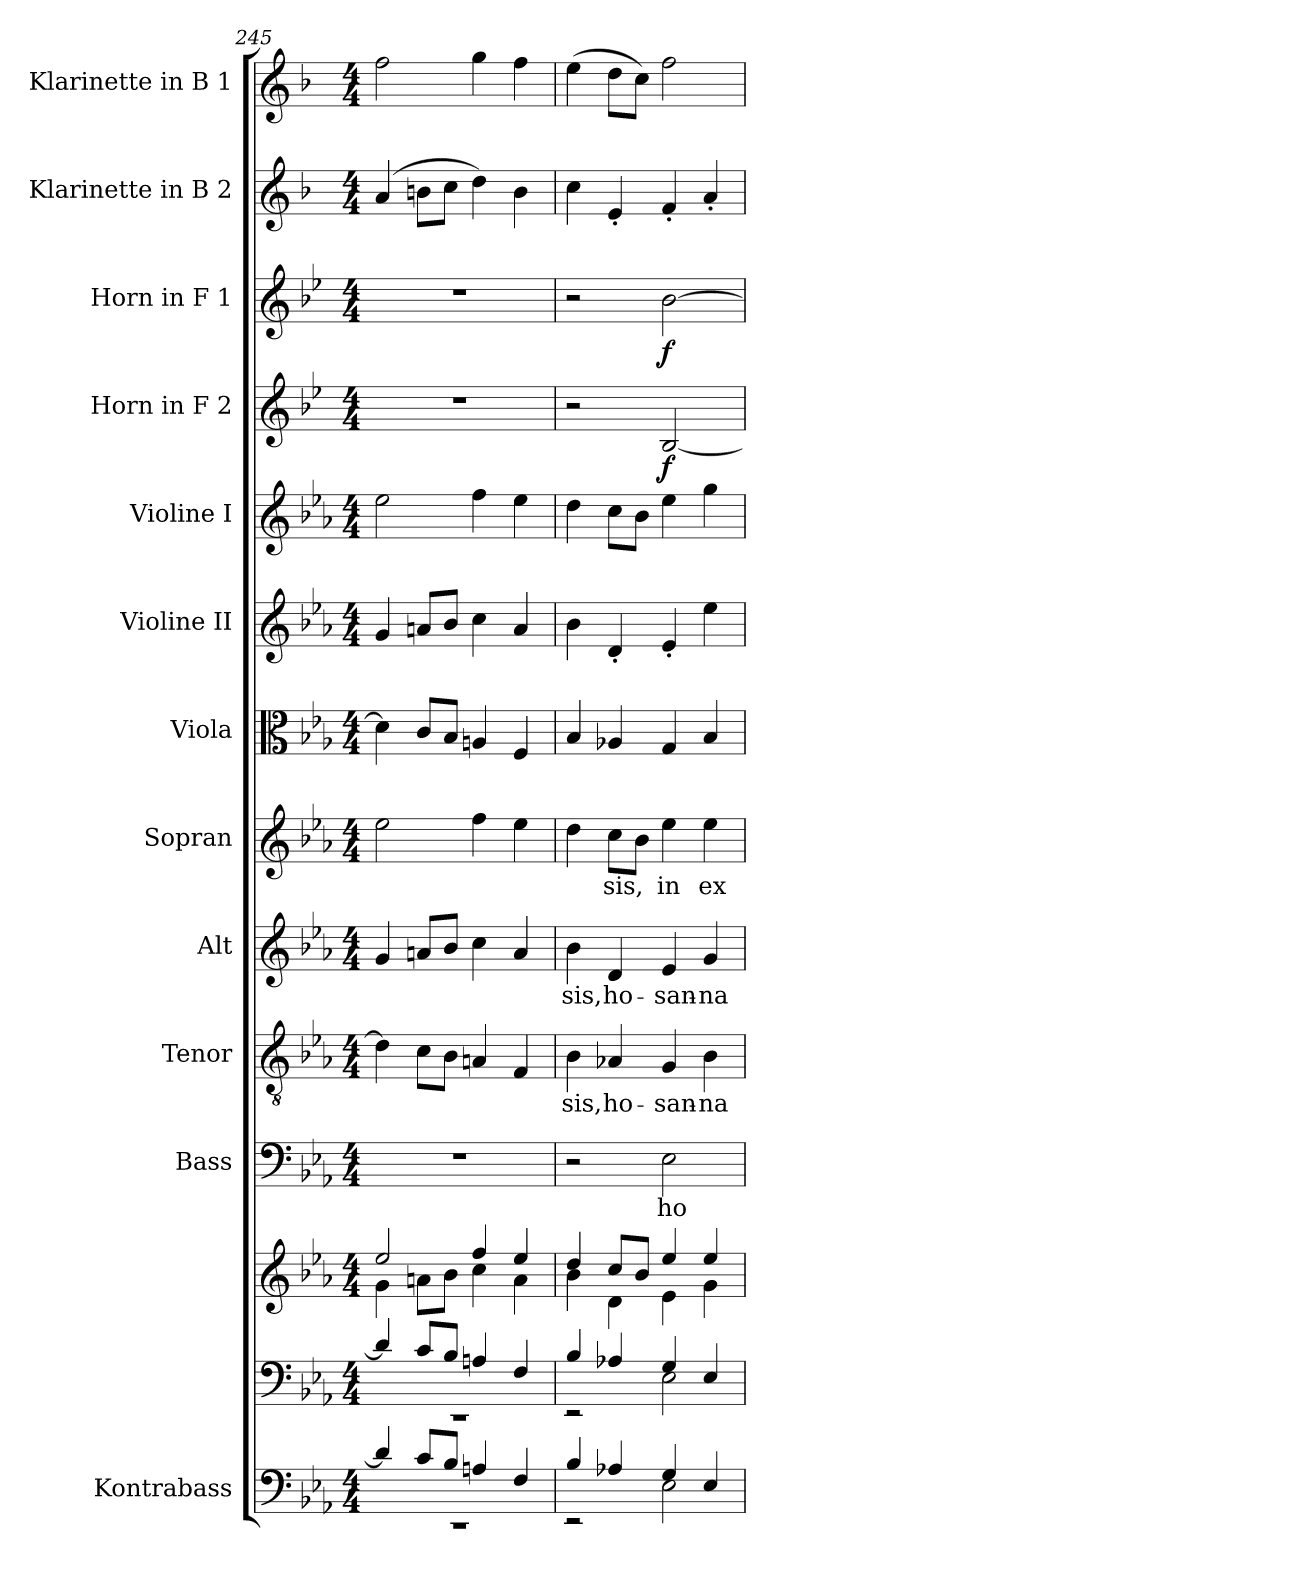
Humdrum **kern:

**kern	**kern	**kern	**kern	**text	**kern	**text	**kern	**text	**kern	**text	**kern	**kern	**kern	**kern	**dynam	**kern	**dynam	**kern	**kern
*part13	*part12	*part12	*part11	*part11	*part10	*part10	*part9	*part9	*part8	*part8	*part7	*part6	*part5	*part4	*part4	*part3	*part3	*part2	*part1
*staff14	*staff13	*staff12	*staff11	*staff11	*staff10	*staff10	*staff9	*staff9	*staff8	*staff8	*staff7	*staff6	*staff5	*staff4	*staff4	*staff3	*staff3	*staff2	*staff1
*I"Kontrabass	*	*	*I"Bass	*	*I"Tenor	*	*I"Alt	*	*I"Sopran	*	*I"Viola	*I"Violine II	*I"Violine I	*I"Horn in F 2	*	*I"Horn in F 1	*	*I"Klarinette in B 2	*I"Klarinette in B 1
*I'Kb.	*	*	*I'B	*	*I'T	*	*I'A	*	*I'S	*	*I'Vla.	*I'Vl. II	*I'Vl. I	*I'Hrn. 2	*	*I'Hrn. 1	*	*	*
*clefF4	*clefF4	*clefG2	*clefF4	*	*clefGv2	*	*clefG2	*	*clefG2	*	*clefC3	*clefG2	*clefG2	*clefG2	*	*clefG2	*	*clefG2	*clefG2
*ITrd7c12	*	*	*	*	*	*	*	*	*	*	*	*	*	*ITrd4c7	*	*ITrd4c7	*	*ITrd1c2	*ITrd1c2
*k[b-e-a-]	*k[b-e-a-]	*k[b-e-a-]	*k[b-e-a-]	*	*k[b-e-a-]	*	*k[b-e-a-]	*	*k[b-e-a-]	*	*k[b-e-a-]	*k[b-e-a-]	*k[b-e-a-]	*k[b-e-a-]	*	*k[b-e-a-]	*	*k[b-e-a-]	*k[b-e-a-]
*E-:	*E-:	*E-:	*E-:	*	*E-:	*	*E-:	*	*E-:	*	*E-:	*E-:	*E-:	*E-:	*	*E-:	*	*E-:	*E-:
*M4/4	*M4/4	*M4/4	*M4/4	*	*M4/4	*	*M4/4	*	*M4/4	*	*M4/4	*M4/4	*M4/4	*M4/4	*	*M4/4	*	*M4/4	*M4/4
=245	=245	=245	=245	=245	=245	=245	=245	=245	=245	=245	=245	=245	=245	=245	=245	=245	=245	=245	=245
*^	*^	*^	*	*	*	*	*	*	*	*	*	*	*	*	*	*	*	*	*
4D/]	1rEE	4d/]	1rEE	2ee-/	4g\	1r	.	4d\]	.	4g/	.	2ee-\	.	4d\]	4g/	2ee-\	1r	.	1r	.	(4g/	2ee-\
8C/L	.	8c/L	.	.	8an\L	.	.	8c\L	.	8an/L	.	.	.	8c/L	8an/L	.	.	.	.	.	8an\L	.
8BB-/J	.	8B-/J	.	.	8b-\J	.	.	8B-\J	.	8b-/J	.	.	.	8B-/J	8b-/J	.	.	.	.	.	8b-\J	.
4AAn/	.	4An/	.	4ff/	4cc\	.	.	4An/	.	4cc\	.	4ff\	.	4An/	4cc\	4ff\	.	.	.	.	4cc\)	4ff\
4FF/	.	4F/	.	4ee-/	4a\	.	.	4F/	.	4a/	.	4ee-\	.	4F/	4a/	4ee-\	.	.	.	.	4a\	4ee-\
=246	=246	=246	=246	=246	=246	=246	=246	=246	=246	=246	=246	=246	=246	=246	=246	=246	=246	=246	=246	=246	=246	=246
!	!	!	!	!	!	!	!	!	!LO:LY:b	!	!LO:LY:b	!	!	!	!	!	!	!	!	!	!	!
4BB-/	2rEE	4B-/	2rEE	4dd/	4b-\	2r	.	4B-\	-sis,	4b-\	-sis,	4dd\	.	4B-/	4b-\	4dd\	2r	.	2r	.	4b-\	(>4dd\
!	!	!	!	!	!	!	!	!	!LO:LY:b	!	!LO:LY:b	!	!LO:LY:b	!	!	!	!	!	!	!	!	!
4AA-X/	.	4A-X/	.	8cc/L	4d\	.	.	4A-X/	ho-	4d/	ho-	8cc\L	-sis,	4A-X/	4d'</	8cc\L	.	.	.	.	4d'</	8cc\L
.	.	.	.	8b-/J	.	.	.	.	.	.	.	8b-\J	.	.	.	8b-\J	.	.	.	.	.	8b-\J)
!	!	!	!	!	!	!	!LO:LY:b	!	!LO:LY:b	!	!LO:LY:b	!	!LO:LY:b	!	!	!	!	!LO:DY:b	!	!LO:DY:b	!	!
4GG/	2EE-\	4G/	2E-\	4ee-/	4e-\	2E-\	ho-	4G/	-san-	4e-/	-san-	4ee-\	in	4G/	4e-'</	4ee-\	[2E-/	f	[2e-\	f	4e-'</	2ee-\
!	!	!	!	!	!	!	!	!	!LO:LY:b	!	!LO:LY:b	!	!LO:LY:b	!	!	!	!	!	!	!	!	!
4EE-/	.	4E-/	.	4ee-/	4g\	.	.	4B-\	-na	4g/	-na	4ee-\	ex-	4B-/	4ee-\	4gg\	.	.	.	.	4g'</	.
*v	*v	*	*	*	*	*	*	*	*	*	*	*	*	*	*	*	*	*	*	*	*	*
*	*v	*v	*	*	*	*	*	*	*	*	*	*	*	*	*	*	*	*	*	*	*
*	*	*v	*v	*	*	*	*	*	*	*	*	*	*	*	*	*	*	*	*	*
=	=	=	=	=	=	=	=	=	=	=	=	=	=	=	=	=	=	=	=
*-	*-	*-	*-	*-	*-	*-	*-	*-	*-	*-	*-	*-	*-	*-	*-	*-	*-	*-	*-
